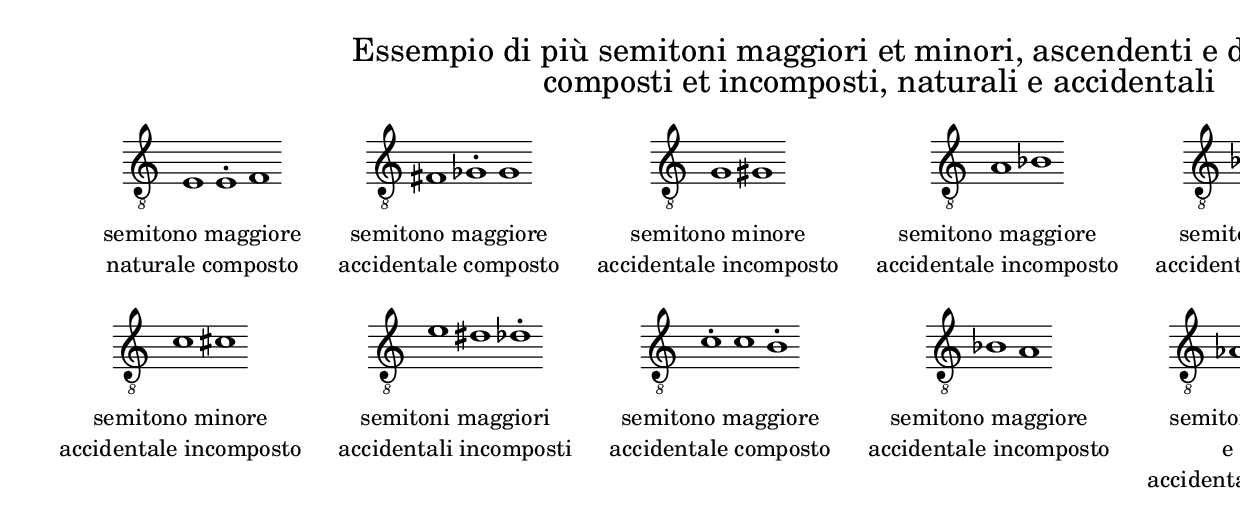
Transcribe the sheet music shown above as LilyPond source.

\version "2.22.2"

% Auto generated file

\header {
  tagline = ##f
}

dot = {
   \once \override Script.add-stem-support = ##f
   \once \override Script.toward-stem-shift = 0
   \once \override Script.skyline-horizontal-padding = 0
   \once \override Script.direction = 1
   \once \override Script.font-size = 1
}

\markup {
  \center-column {
    \line {
      \center-align
      \fontsize#3 { \concat { \normal-text "Essempio di più semitoni maggiori et minori, ascendenti e discendenti,"} }
    }\line {
      \center-align
      \fontsize#3 { \concat { \normal-text "composti et incomposti, naturali e accidentali"} }
    }
    \null
    \line {
      \center-column {

        \line {
          \score {
            <<
              \new Staff \with { instrumentName = ""} {
                \override Staff.TimeSignature.stencil = ##f
                \override Staff.NoteHead.style = #'baroque
                \accidentalStyle Score.forget
                \cadenzaOn
                \clef "treble_8"
                \key c #`((0 . ,NATURAL) (1 . ,NATURAL) (2 . ,NATURAL)
                          (3 . ,NATURAL) (4 . ,NATURAL) (5 . ,NATURAL)
                          (6 . ,NATURAL))  e1  \dot e1-.  f1 
                \cadenzaOff
              }
            >>
            \layout {
              \context {
                \Score
                \override SpacingSpanner.common-shortest-duration = #(ly:make-moment 1)
              }
            }
          }
        }
        \null
        \line {
          \left-align {  \normal-text "semitono maggiore" }
        }
        \line {
          \left-align {  \normal-text "naturale composto" }
        }

      }
      \hspace #3 
      \center-column {

        \line {
          \score {
            <<
              \new Staff \with { instrumentName = ""} {
                \override Staff.TimeSignature.stencil = ##f
                \override Staff.NoteHead.style = #'baroque
                \accidentalStyle Score.forget
                \cadenzaOn
                \clef "treble_8"
                \key c #`((0 . ,NATURAL) (1 . ,NATURAL) (2 . ,NATURAL)
                          (3 . ,NATURAL) (4 . ,NATURAL) (5 . ,NATURAL)
                          (6 . ,NATURAL))  fis1  \dot ges1-.  g1 
                \cadenzaOff
              }
            >>
            \layout {
              \context {
                \Score
                \override SpacingSpanner.common-shortest-duration = #(ly:make-moment 1)
              }
            }
          }
        }
        \null
        \line {
          \left-align {  \normal-text "semitono maggiore" }
        }
        \line {
          \left-align {  \normal-text "accidentale composto" }
        }

      }
      \hspace #3 
      \center-column {

        \line {
          \score {
            <<
              \new Staff \with { instrumentName = ""} {
                \override Staff.TimeSignature.stencil = ##f
                \override Staff.NoteHead.style = #'baroque
                \accidentalStyle Score.forget
                \cadenzaOn
                \clef "treble_8"
                \key c #`((0 . ,NATURAL) (1 . ,NATURAL) (2 . ,NATURAL)
                          (3 . ,NATURAL) (4 . ,NATURAL) (5 . ,NATURAL)
                          (6 . ,NATURAL))  g1  gis1 
                \cadenzaOff
              }
            >>
            \layout {
              \context {
                \Score
                \override SpacingSpanner.common-shortest-duration = #(ly:make-moment 1)
              }
            }
          }
        }
        \null
        \line {
          \left-align {  \normal-text "semitono minore" }
        }
        \line {
          \left-align {  \normal-text "accidentale incomposto" }
        }

      }
      \hspace #3 
      \center-column {

        \line {
          \score {
            <<
              \new Staff \with { instrumentName = ""} {
                \override Staff.TimeSignature.stencil = ##f
                \override Staff.NoteHead.style = #'baroque
                \accidentalStyle Score.forget
                \cadenzaOn
                \clef "treble_8"
                \key c #`((0 . ,NATURAL) (1 . ,NATURAL) (2 . ,NATURAL)
                          (3 . ,NATURAL) (4 . ,NATURAL) (5 . ,NATURAL)
                          (6 . ,NATURAL))  a1  bes1 
                \cadenzaOff
              }
            >>
            \layout {
              \context {
                \Score
                \override SpacingSpanner.common-shortest-duration = #(ly:make-moment 1)
              }
            }
          }
        }
        \null
        \line {
          \left-align {  \normal-text "semitono maggiore" }
        }
        \line {
          \left-align {  \normal-text "accidentale incomposto" }
        }

      }
      \hspace #3 
      \center-column {

        \line {
          \score {
            <<
              \new Staff \with { instrumentName = ""} {
                \override Staff.TimeSignature.stencil = ##f
                \override Staff.NoteHead.style = #'baroque
                \accidentalStyle Score.forget
                \cadenzaOn
                \clef "treble_8"
                \key c #`((0 . ,NATURAL) (1 . ,NATURAL) (2 . ,NATURAL)
                          (3 . ,NATURAL) (4 . ,NATURAL) (5 . ,NATURAL)
                          (6 . ,NATURAL))  bes1  \dot bes1-.  b1 
                \cadenzaOff
              }
            >>
            \layout {
              \context {
                \Score
                \override SpacingSpanner.common-shortest-duration = #(ly:make-moment 1)
              }
            }
          }
        }
        \null
        \line {
          \left-align {  \normal-text "semitono minore" }
        }
        \line {
          \left-align {  \normal-text "accidentale composto" }
        }

      }
      \hspace #3 
      \center-column {

        \line {
          \score {
            <<
              \new Staff \with { instrumentName = ""} {
                \override Staff.TimeSignature.stencil = ##f
                \override Staff.NoteHead.style = #'baroque
                \accidentalStyle Score.forget
                \cadenzaOn
                \clef "treble_8"
                \key c #`((0 . ,NATURAL) (1 . ,NATURAL) (2 . ,NATURAL)
                          (3 . ,NATURAL) (4 . ,NATURAL) (5 . ,NATURAL)
                          (6 . ,NATURAL))  b1  \dot b1-.  c'1 
                \cadenzaOff
              }
            >>
            \layout {
              \context {
                \Score
                \override SpacingSpanner.common-shortest-duration = #(ly:make-moment 1)
              }
            }
          }
        }
        \null
        \line {
          \left-align {  \normal-text "semitono amaggiore" }
        }
        \line {
          \left-align {  \normal-text "naturale composto" }
        }

      }
      \hspace #3 
    }
    \null
    \null
    \line {      \center-column {

        \line {
          \score {
            <<
              \new Staff \with { instrumentName = ""} {
                \override Staff.TimeSignature.stencil = ##f
                \override Staff.NoteHead.style = #'baroque
                \accidentalStyle Score.forget
                \cadenzaOn
                \clef "treble_8"
                \key c #`((0 . ,NATURAL) (1 . ,NATURAL) (2 . ,NATURAL)
                          (3 . ,NATURAL) (4 . ,NATURAL) (5 . ,NATURAL)
                          (6 . ,NATURAL))  c'1  cis'1 
                \cadenzaOff
              }
            >>
            \layout {
              \context {
                \Score
                \override SpacingSpanner.common-shortest-duration = #(ly:make-moment 1)
              }
            }
          }
        }
        \null
        \line {
          \left-align {  \normal-text "semitono minore" }
        }
        \line {
          \left-align {  \normal-text "accidentale incomposto" }
        }

      }
      \hspace #3 
      \center-column {

        \line {
          \score {
            <<
              \new Staff \with { instrumentName = ""} {
                \override Staff.TimeSignature.stencil = ##f
                \override Staff.NoteHead.style = #'baroque
                \accidentalStyle Score.forget
                \cadenzaOn
                \clef "treble_8"
                \key c #`((0 . ,NATURAL) (1 . ,NATURAL) (2 . ,NATURAL)
                          (3 . ,NATURAL) (4 . ,NATURAL) (5 . ,NATURAL)
                          (6 . ,NATURAL))  e'1  dis'1  \dot des'1-. 
                \cadenzaOff
              }
            >>
            \layout {
              \context {
                \Score
                \override SpacingSpanner.common-shortest-duration = #(ly:make-moment 1)
              }
            }
          }
        }
        \null
        \line {
          \left-align {  \normal-text "semitoni maggiori" }
        }
        \line {
          \left-align {  \normal-text "accidentali incomposti" }
        }

      }
      \hspace #3 
      \center-column {

        \line {
          \score {
            <<
              \new Staff \with { instrumentName = ""} {
                \override Staff.TimeSignature.stencil = ##f
                \override Staff.NoteHead.style = #'baroque
                \accidentalStyle Score.forget
                \cadenzaOn
                \clef "treble_8"
                \key c #`((0 . ,NATURAL) (1 . ,NATURAL) (2 . ,NATURAL)
                          (3 . ,NATURAL) (4 . ,NATURAL) (5 . ,NATURAL)
                          (6 . ,NATURAL))  \dot c'1-.  c'1  \dot b1-. 
                \cadenzaOff
              }
            >>
            \layout {
              \context {
                \Score
                \override SpacingSpanner.common-shortest-duration = #(ly:make-moment 1)
              }
            }
          }
        }
        \null
        \line {
          \left-align {  \normal-text "semitono maggiore" }
        }
        \line {
          \left-align {  \normal-text "accidentale composto" }
        }

      }
      \hspace #3 
      \center-column {

        \line {
          \score {
            <<
              \new Staff \with { instrumentName = ""} {
                \override Staff.TimeSignature.stencil = ##f
                \override Staff.NoteHead.style = #'baroque
                \accidentalStyle Score.forget
                \cadenzaOn
                \clef "treble_8"
                \key c #`((0 . ,NATURAL) (1 . ,NATURAL) (2 . ,NATURAL)
                          (3 . ,NATURAL) (4 . ,NATURAL) (5 . ,NATURAL)
                          (6 . ,NATURAL))  bes1  a1 
                \cadenzaOff
              }
            >>
            \layout {
              \context {
                \Score
                \override SpacingSpanner.common-shortest-duration = #(ly:make-moment 1)
              }
            }
          }
        }
        \null
        \line {
          \left-align {  \normal-text "semitono maggiore" }
        }
        \line {
          \left-align {  \normal-text "accidentale incomposto" }
        }

      }
      \hspace #3 
      \center-column {

        \line {
          \score {
            <<
              \new Staff \with { instrumentName = ""} {
                \override Staff.TimeSignature.stencil = ##f
                \override Staff.NoteHead.style = #'baroque
                \accidentalStyle Score.forget
                \cadenzaOn
                \clef "treble_8"
                \key c #`((0 . ,NATURAL) (1 . ,NATURAL) (2 . ,NATURAL)
                          (3 . ,NATURAL) (4 . ,NATURAL) (5 . ,NATURAL)
                          (6 . ,NATURAL))  as1  g1  \dot g1-.  ges1 
                \cadenzaOff
              }
            >>
            \layout {
              \context {
                \Score
                \override SpacingSpanner.common-shortest-duration = #(ly:make-moment 1)
              }
            }
          }
        }
        \null
        \line {
          \left-align {  \normal-text "semitono maggiore" }
        }
        \line {
          \left-align {  \normal-text "e minore" }
        }
        \line {
          \left-align {  \normal-text "accidentale incomposto" }
        }

      }
      \hspace #3 
      \center-column {

        \line {
          \score {
            <<
              \new Staff \with { instrumentName = ""} {
                \override Staff.TimeSignature.stencil = ##f
                \override Staff.NoteHead.style = #'baroque
                \accidentalStyle Score.forget
                \cadenzaOn
                \clef "treble_8"
                \key c #`((0 . ,NATURAL) (1 . ,NATURAL) (2 . ,NATURAL)
                          (3 . ,NATURAL) (4 . ,NATURAL) (5 . ,NATURAL)
                          (6 . ,NATURAL))  f1  \dot e1-.  es1 
                \cadenzaOff
              }
            >>
            \layout {
              \context {
                \Score
                \override SpacingSpanner.common-shortest-duration = #(ly:make-moment 1)
              }
            }
          }
        }
        \null
        \line {
          \left-align {  \normal-text "semitono minore" }
        }
        \line {
          \left-align {  \normal-text "e maggiore" }
        }
        \line {
          \left-align {  \normal-text "accidentale incomposto" }
        }

      }
      \hspace #3 

    }
  }
}